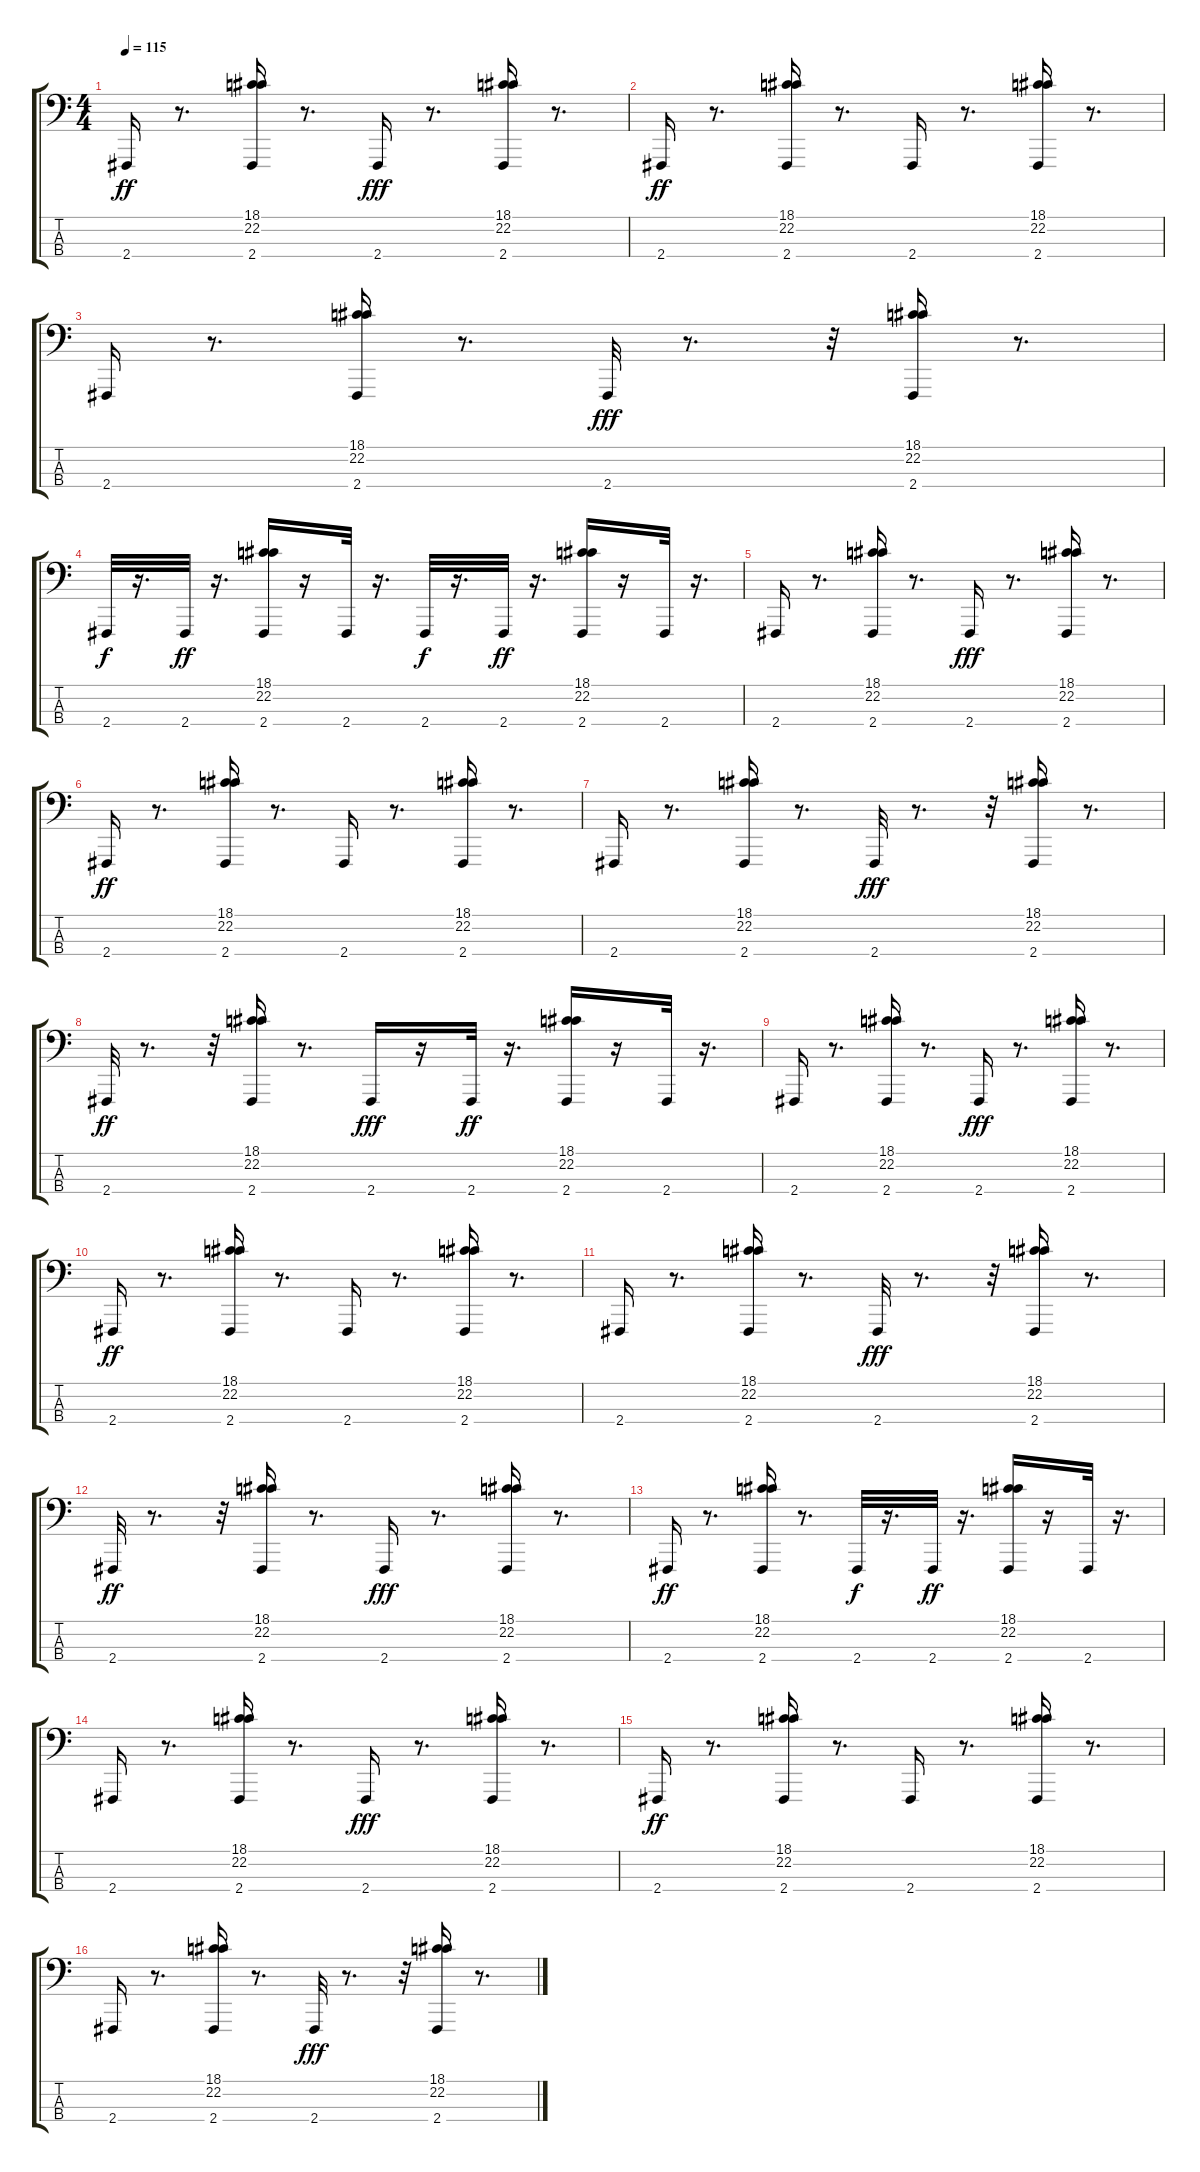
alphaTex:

\track "" {instrument sopranosax}
\staff {score tabs}
\tuning (G2 D2 A1 E1) {hide}
\ts (4 4)
\tempo 115
\clef f4
\ks c
2.4.16{dy ff} r.8{d} (18.1 22.2 2.4).16 r.8{d} 2.4.16{dy fff} r.8{d} (18.1 22.2 2.4).16 r.8{d} |
2.4.16{dy ff} r.8{d} (18.1 22.2 2.4).16 r.8{d} 2.4.16 r.8{d} (18.1 22.2 2.4).16 r.8{d} |
2.4.16 r.8{d} (18.1 22.2 2.4).16 r.8{d} 2.4.32{dy fff} r.8{d} r.32 (18.1 22.2 2.4).16 r.8{d} |
2.4.32{dy f} r.16{d} 2.4.32{dy ff} r.16{d} (18.1 22.2 2.4).16 r.16 2.4.32 r.16{d} 2.4.32{dy f} r.16{d} 2.4.32{dy ff} r.16{d} (18.1 22.2 2.4).16 r.16 2.4.32 r.16{d} |
2.4.16 r.8{d} (18.1 22.2 2.4).16 r.8{d} 2.4.16{dy fff} r.8{d} (18.1 22.2 2.4).16 r.8{d} |
2.4.16{dy ff} r.8{d} (18.1 22.2 2.4).16 r.8{d} 2.4.16 r.8{d} (18.1 22.2 2.4).16 r.8{d} |
2.4.16 r.8{d} (18.1 22.2 2.4).16 r.8{d} 2.4.32{dy fff} r.8{d} r.32 (18.1 22.2 2.4).16 r.8{d} |
2.4.32{dy ff} r.8{d} r.32 (18.1 22.2 2.4).16 r.8{d} 2.4.16{dy fff} r.16 2.4.32{dy ff} r.16{d} (18.1 22.2 2.4).16 r.16 2.4.32 r.16{d} |
2.4.16 r.8{d} (18.1 22.2 2.4).16 r.8{d} 2.4.16{dy fff} r.8{d} (18.1 22.2 2.4).16 r.8{d} |
2.4.16{dy ff} r.8{d} (18.1 22.2 2.4).16 r.8{d} 2.4.16 r.8{d} (18.1 22.2 2.4).16 r.8{d} |
2.4.16 r.8{d} (18.1 22.2 2.4).16 r.8{d} 2.4.32{dy fff} r.8{d} r.32 (18.1 22.2 2.4).16 r.8{d} |
2.4.32{dy ff} r.8{d} r.32 (18.1 22.2 2.4).16 r.8{d} 2.4.16{dy fff} r.8{d} (18.1 22.2 2.4).16 r.8{d} |
2.4.16{dy ff} r.8{d} (18.1 22.2 2.4).16 r.8{d} 2.4.32{dy f} r.16{d} 2.4.32{dy ff} r.16{d} (18.1 22.2 2.4).16 r.16 2.4.32 r.16{d} |
2.4.16 r.8{d} (18.1 22.2 2.4).16 r.8{d} 2.4.16{dy fff} r.8{d} (18.1 22.2 2.4).16 r.8{d} |
2.4.16{dy ff} r.8{d} (18.1 22.2 2.4).16 r.8{d} 2.4.16 r.8{d} (18.1 22.2 2.4).16 r.8{d} |
2.4.16 r.8{d} (18.1 22.2 2.4).16 r.8{d} 2.4.32{dy fff} r.8{d} r.32 (18.1 22.2 2.4).16 r.8{d}
